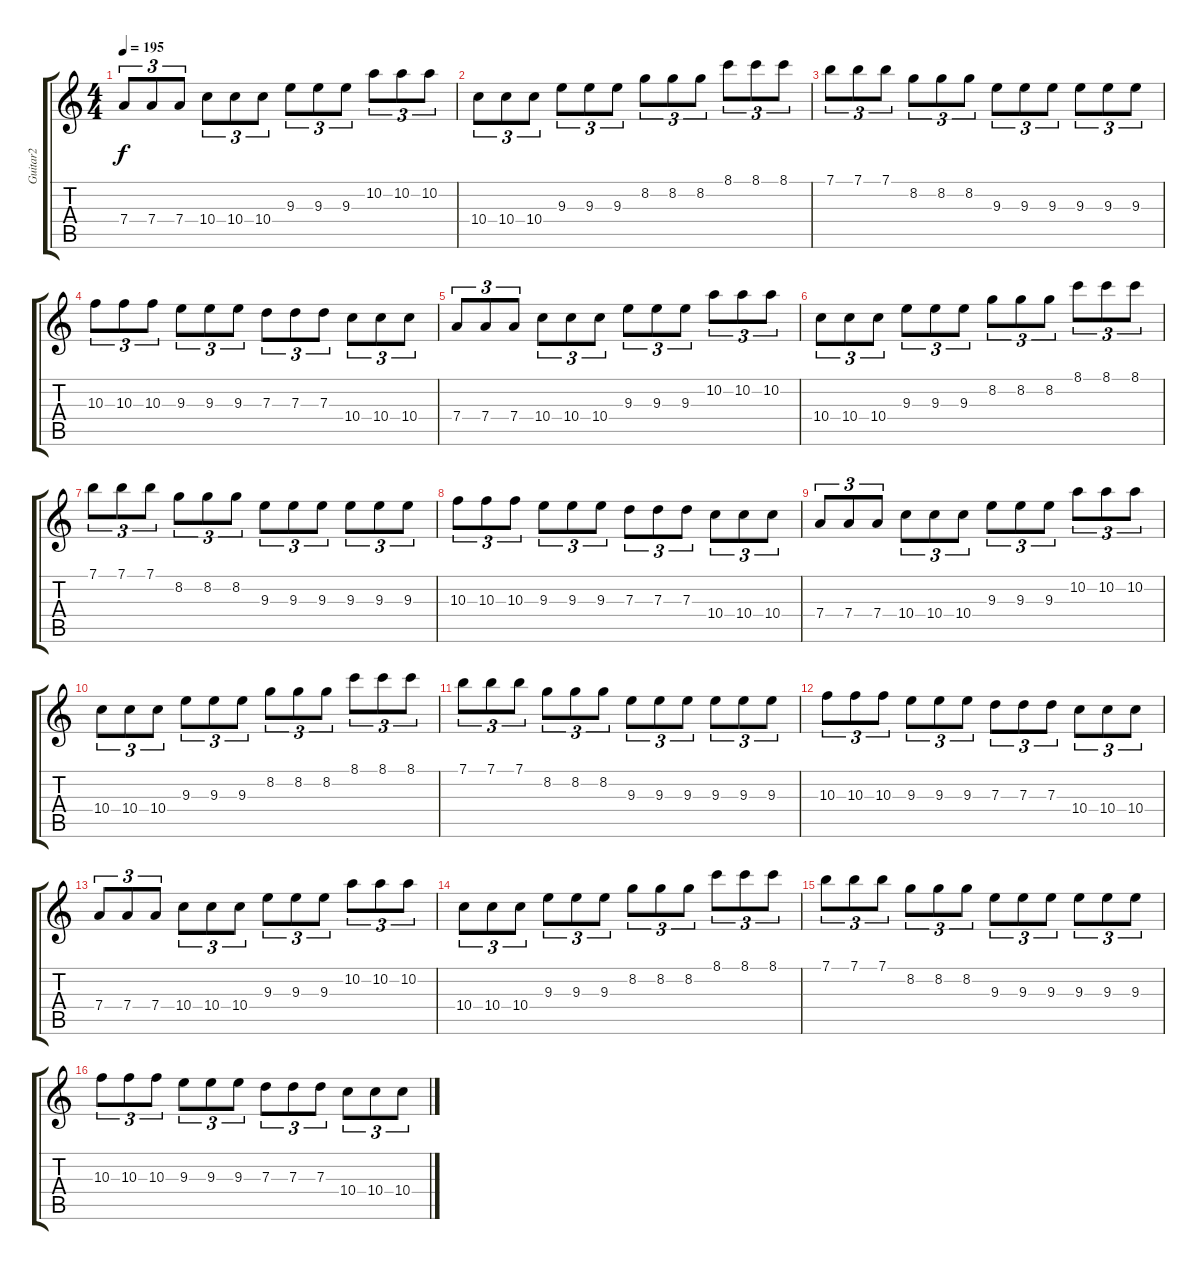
\track ("Guitar2" "Guitar2") {instrument distortionguitar}
\staff {score tabs}
\tuning (E4 B3 G3 D3 A2 E2) {hide}
\ts (4 4)
\tempo 195
\clef g2
\ks c
7.4.8{tu (3 2) dy f} 7.4.8{tu (3 2)} 7.4.8{tu (3 2)} 10.4.8{tu (3 2)} 10.4.8{tu (3 2)} 10.4.8{tu (3 2)} 9.3.8{tu (3 2)} 9.3.8{tu (3 2)} 9.3.8{tu (3 2)} 10.2.8{tu (3 2)} 10.2.8{tu (3 2)} 10.2.8{tu (3 2)} |
10.4.8{tu (3 2)} 10.4.8{tu (3 2)} 10.4.8{tu (3 2)} 9.3.8{tu (3 2)} 9.3.8{tu (3 2)} 9.3.8{tu (3 2)} 8.2.8{tu (3 2)} 8.2.8{tu (3 2)} 8.2.8{tu (3 2)} 8.1.8{tu (3 2)} 8.1.8{tu (3 2)} 8.1.8{tu (3 2)} |
7.1.8{tu (3 2)} 7.1.8{tu (3 2)} 7.1.8{tu (3 2)} 8.2.8{tu (3 2)} 8.2.8{tu (3 2)} 8.2.8{tu (3 2)} 9.3.8{tu (3 2)} 9.3.8{tu (3 2)} 9.3.8{tu (3 2)} 9.3.8{tu (3 2)} 9.3.8{tu (3 2)} 9.3.8{tu (3 2)} |
10.3.8{tu (3 2)} 10.3.8{tu (3 2)} 10.3.8{tu (3 2)} 9.3.8{tu (3 2)} 9.3.8{tu (3 2)} 9.3.8{tu (3 2)} 7.3.8{tu (3 2)} 7.3.8{tu (3 2)} 7.3.8{tu (3 2)} 10.4.8{tu (3 2)} 10.4.8{tu (3 2)} 10.4.8{tu (3 2)} |
7.4.8{tu (3 2)} 7.4.8{tu (3 2)} 7.4.8{tu (3 2)} 10.4.8{tu (3 2)} 10.4.8{tu (3 2)} 10.4.8{tu (3 2)} 9.3.8{tu (3 2)} 9.3.8{tu (3 2)} 9.3.8{tu (3 2)} 10.2.8{tu (3 2)} 10.2.8{tu (3 2)} 10.2.8{tu (3 2)} |
10.4.8{tu (3 2)} 10.4.8{tu (3 2)} 10.4.8{tu (3 2)} 9.3.8{tu (3 2)} 9.3.8{tu (3 2)} 9.3.8{tu (3 2)} 8.2.8{tu (3 2)} 8.2.8{tu (3 2)} 8.2.8{tu (3 2)} 8.1.8{tu (3 2)} 8.1.8{tu (3 2)} 8.1.8{tu (3 2)} |
7.1.8{tu (3 2)} 7.1.8{tu (3 2)} 7.1.8{tu (3 2)} 8.2.8{tu (3 2)} 8.2.8{tu (3 2)} 8.2.8{tu (3 2)} 9.3.8{tu (3 2)} 9.3.8{tu (3 2)} 9.3.8{tu (3 2)} 9.3.8{tu (3 2)} 9.3.8{tu (3 2)} 9.3.8{tu (3 2)} |
10.3.8{tu (3 2)} 10.3.8{tu (3 2)} 10.3.8{tu (3 2)} 9.3.8{tu (3 2)} 9.3.8{tu (3 2)} 9.3.8{tu (3 2)} 7.3.8{tu (3 2)} 7.3.8{tu (3 2)} 7.3.8{tu (3 2)} 10.4.8{tu (3 2)} 10.4.8{tu (3 2)} 10.4.8{tu (3 2)} |
7.4.8{tu (3 2)} 7.4.8{tu (3 2)} 7.4.8{tu (3 2)} 10.4.8{tu (3 2)} 10.4.8{tu (3 2)} 10.4.8{tu (3 2)} 9.3.8{tu (3 2)} 9.3.8{tu (3 2)} 9.3.8{tu (3 2)} 10.2.8{tu (3 2)} 10.2.8{tu (3 2)} 10.2.8{tu (3 2)} |
10.4.8{tu (3 2)} 10.4.8{tu (3 2)} 10.4.8{tu (3 2)} 9.3.8{tu (3 2)} 9.3.8{tu (3 2)} 9.3.8{tu (3 2)} 8.2.8{tu (3 2)} 8.2.8{tu (3 2)} 8.2.8{tu (3 2)} 8.1.8{tu (3 2)} 8.1.8{tu (3 2)} 8.1.8{tu (3 2)} |
7.1.8{tu (3 2)} 7.1.8{tu (3 2)} 7.1.8{tu (3 2)} 8.2.8{tu (3 2)} 8.2.8{tu (3 2)} 8.2.8{tu (3 2)} 9.3.8{tu (3 2)} 9.3.8{tu (3 2)} 9.3.8{tu (3 2)} 9.3.8{tu (3 2)} 9.3.8{tu (3 2)} 9.3.8{tu (3 2)} |
10.3.8{tu (3 2)} 10.3.8{tu (3 2)} 10.3.8{tu (3 2)} 9.3.8{tu (3 2)} 9.3.8{tu (3 2)} 9.3.8{tu (3 2)} 7.3.8{tu (3 2)} 7.3.8{tu (3 2)} 7.3.8{tu (3 2)} 10.4.8{tu (3 2)} 10.4.8{tu (3 2)} 10.4.8{tu (3 2)} |
7.4.8{tu (3 2)} 7.4.8{tu (3 2)} 7.4.8{tu (3 2)} 10.4.8{tu (3 2)} 10.4.8{tu (3 2)} 10.4.8{tu (3 2)} 9.3.8{tu (3 2)} 9.3.8{tu (3 2)} 9.3.8{tu (3 2)} 10.2.8{tu (3 2)} 10.2.8{tu (3 2)} 10.2.8{tu (3 2)} |
10.4.8{tu (3 2)} 10.4.8{tu (3 2)} 10.4.8{tu (3 2)} 9.3.8{tu (3 2)} 9.3.8{tu (3 2)} 9.3.8{tu (3 2)} 8.2.8{tu (3 2)} 8.2.8{tu (3 2)} 8.2.8{tu (3 2)} 8.1.8{tu (3 2)} 8.1.8{tu (3 2)} 8.1.8{tu (3 2)} |
7.1.8{tu (3 2)} 7.1.8{tu (3 2)} 7.1.8{tu (3 2)} 8.2.8{tu (3 2)} 8.2.8{tu (3 2)} 8.2.8{tu (3 2)} 9.3.8{tu (3 2)} 9.3.8{tu (3 2)} 9.3.8{tu (3 2)} 9.3.8{tu (3 2)} 9.3.8{tu (3 2)} 9.3.8{tu (3 2)} |
10.3.8{tu (3 2)} 10.3.8{tu (3 2)} 10.3.8{tu (3 2)} 9.3.8{tu (3 2)} 9.3.8{tu (3 2)} 9.3.8{tu (3 2)} 7.3.8{tu (3 2)} 7.3.8{tu (3 2)} 7.3.8{tu (3 2)} 10.4.8{tu (3 2)} 10.4.8{tu (3 2)} 10.4.8{tu (3 2)}
